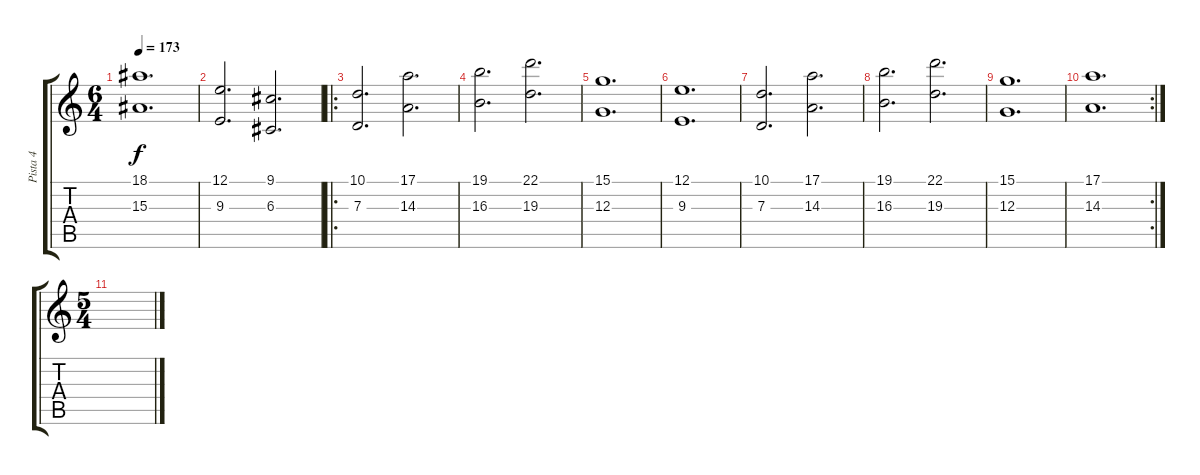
\track ("Pista 4" "Pista 4") {instrument rockorgan}
\staff {score tabs}
\tuning (E4 B3 G3 D3 A2 E2) {hide}
\ts (6 4)
\tempo 173
\clef g2
\ks c
(18.1 15.3).1{d dy f instrument stringensemble2} |
(12.1 9.3).2{d volume 7 instrument stringensemble2} (9.1 6.3).2{d} |
\ro
(10.1 7.3).2{d volume 7 instrument stringensemble1} (17.1 14.3).2{d} |
(19.1 16.3).2{d volume 7 instrument stringensemble1} (22.1 19.3).2{d} |
(15.1 12.3).1{d volume 7 instrument stringensemble1} |
(12.1 9.3).1{d volume 7 instrument stringensemble1} |
(10.1 7.3).2{d volume 7 instrument stringensemble1} (17.1 14.3).2{d} |
(19.1 16.3).2{d volume 7 instrument stringensemble1} (22.1 19.3).2{d} |
(15.1 12.3).1{d volume 7 instrument stringensemble1} |
\rc 2
(17.1 14.3).1{d volume 7 instrument stringensemble1} |
\ts (5 4)
